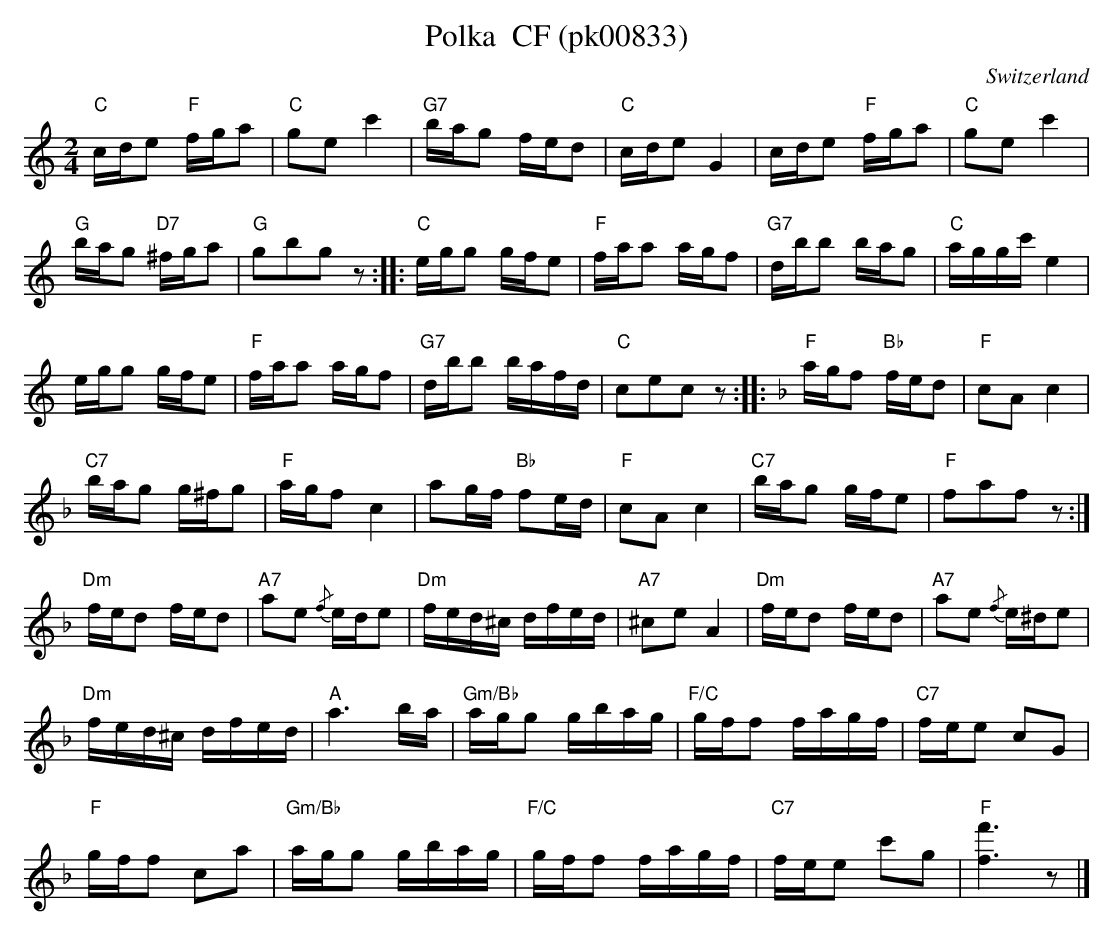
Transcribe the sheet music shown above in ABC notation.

X:1
T: Polka  CF (pk00833)
O:Switzerland
M:2/4
L:1/16
K:C major
"C"cde2 "F"fga2 | "C"g2e2c'4 | "G7"bag2 fed2 | "C"cde2G4 | cde2 "F"fga2 | "C"g2e2c'4 |
"G"bag2 "D7"^fga2 | "G"g2b2g2z2 :: "C"egg2 gfe2 | "F"faa2 agf2 | "G7"dbb2 bag2 | "C"aggc'e4 |
egg2 gfe2 | "F"faa2 agf2 | "G7"dbb2 bafd | "C"c2e2c2z2 :: [K:F] "F"agf2 "Bb"fed2 | "F"c2A2 c4 |
"C7"bag2 g^fg2 | "F"agf2c4 | a2gf "Bb"f2ed | "F"c2A2 c4 | "C7"bag2 gfe2 | "F"f2a2f2z2 :|
"Dm"fed2 fed2 | "A7"a2e2 {/f}ede2 | "Dm"fed^c dfed | "A7"^c2e2A4 | "Dm"fed2 fed2 | "A7"a2e2 {/f}e^de2 |
"Dm"fed^c dfed | "A"a6ba | "Gm/Bb"agg2 gbag | "F/C"gff2 fagf |  "C7"fee2 c2G2 |
"F"gff2 c2a2 | "Gm/Bb"agg2 gbag | "F/C"gff2 fagf | "C7"fee2 c'2g2 | "F"[f6f'6] z2 |]
